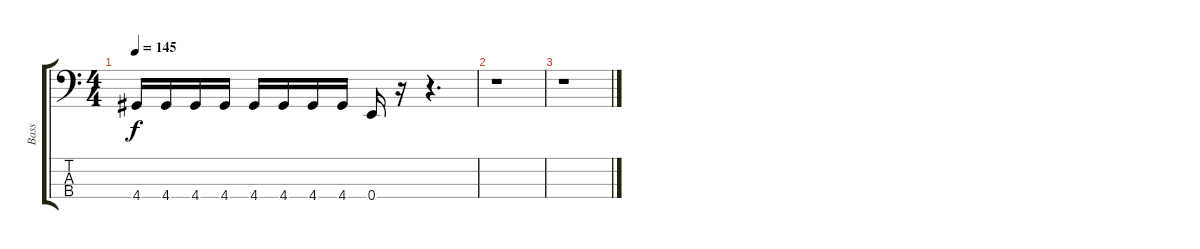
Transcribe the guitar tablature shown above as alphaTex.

\track ("Bass" "Bass") {instrument electricbasspick}
\staff {score tabs}
\tuning (G2 D2 A1 E1) {hide}
\ts (4 4)
\tempo 145
\clef f4
\ks c
4.4.16{dy f} 4.4.16 4.4.16 4.4.16 4.4.16 4.4.16 4.4.16 4.4.16 0.4.16 r.16 r.4{d} |
r.1 |
r.1
